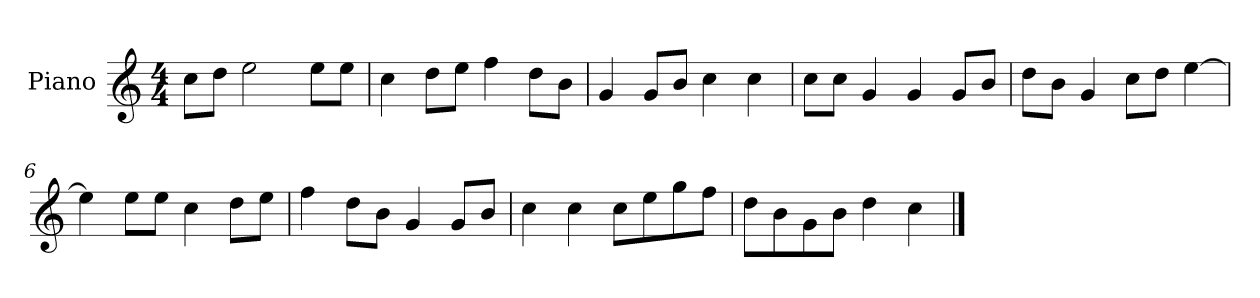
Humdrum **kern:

**kern
*part1
*staff1
*I"Piano
*I'P-no
*clefG2
*k[]
*M4/4
*MM90
=1
8cc\L
8dd\J
2ee\
8ee\L
8ee\J
=2
4cc\
8dd\L
8ee\J
4ff\
8dd\L
8b\J
=3
4g/
8g/L
8b/J
4cc\
4cc\
=4
8cc\L
8cc\J
4g/
4g/
8g/L
8b/J
=5
8dd\L
8b\J
4g/
8cc\L
8dd\J
[4ee\
=6
4ee\]
8ee\L
8ee\J
4cc\
8dd\L
8ee\J
!!LO:LB:g=z
=7
4ff\
8dd\L
8b\J
4g/
8g/L
8b/J
=8
4cc\
4cc\
8cc\L
8ee\
8gg\
8ff\J
=9
8dd\L
8b\
8g\
8b\J
4dd\
4cc\
==
*-
